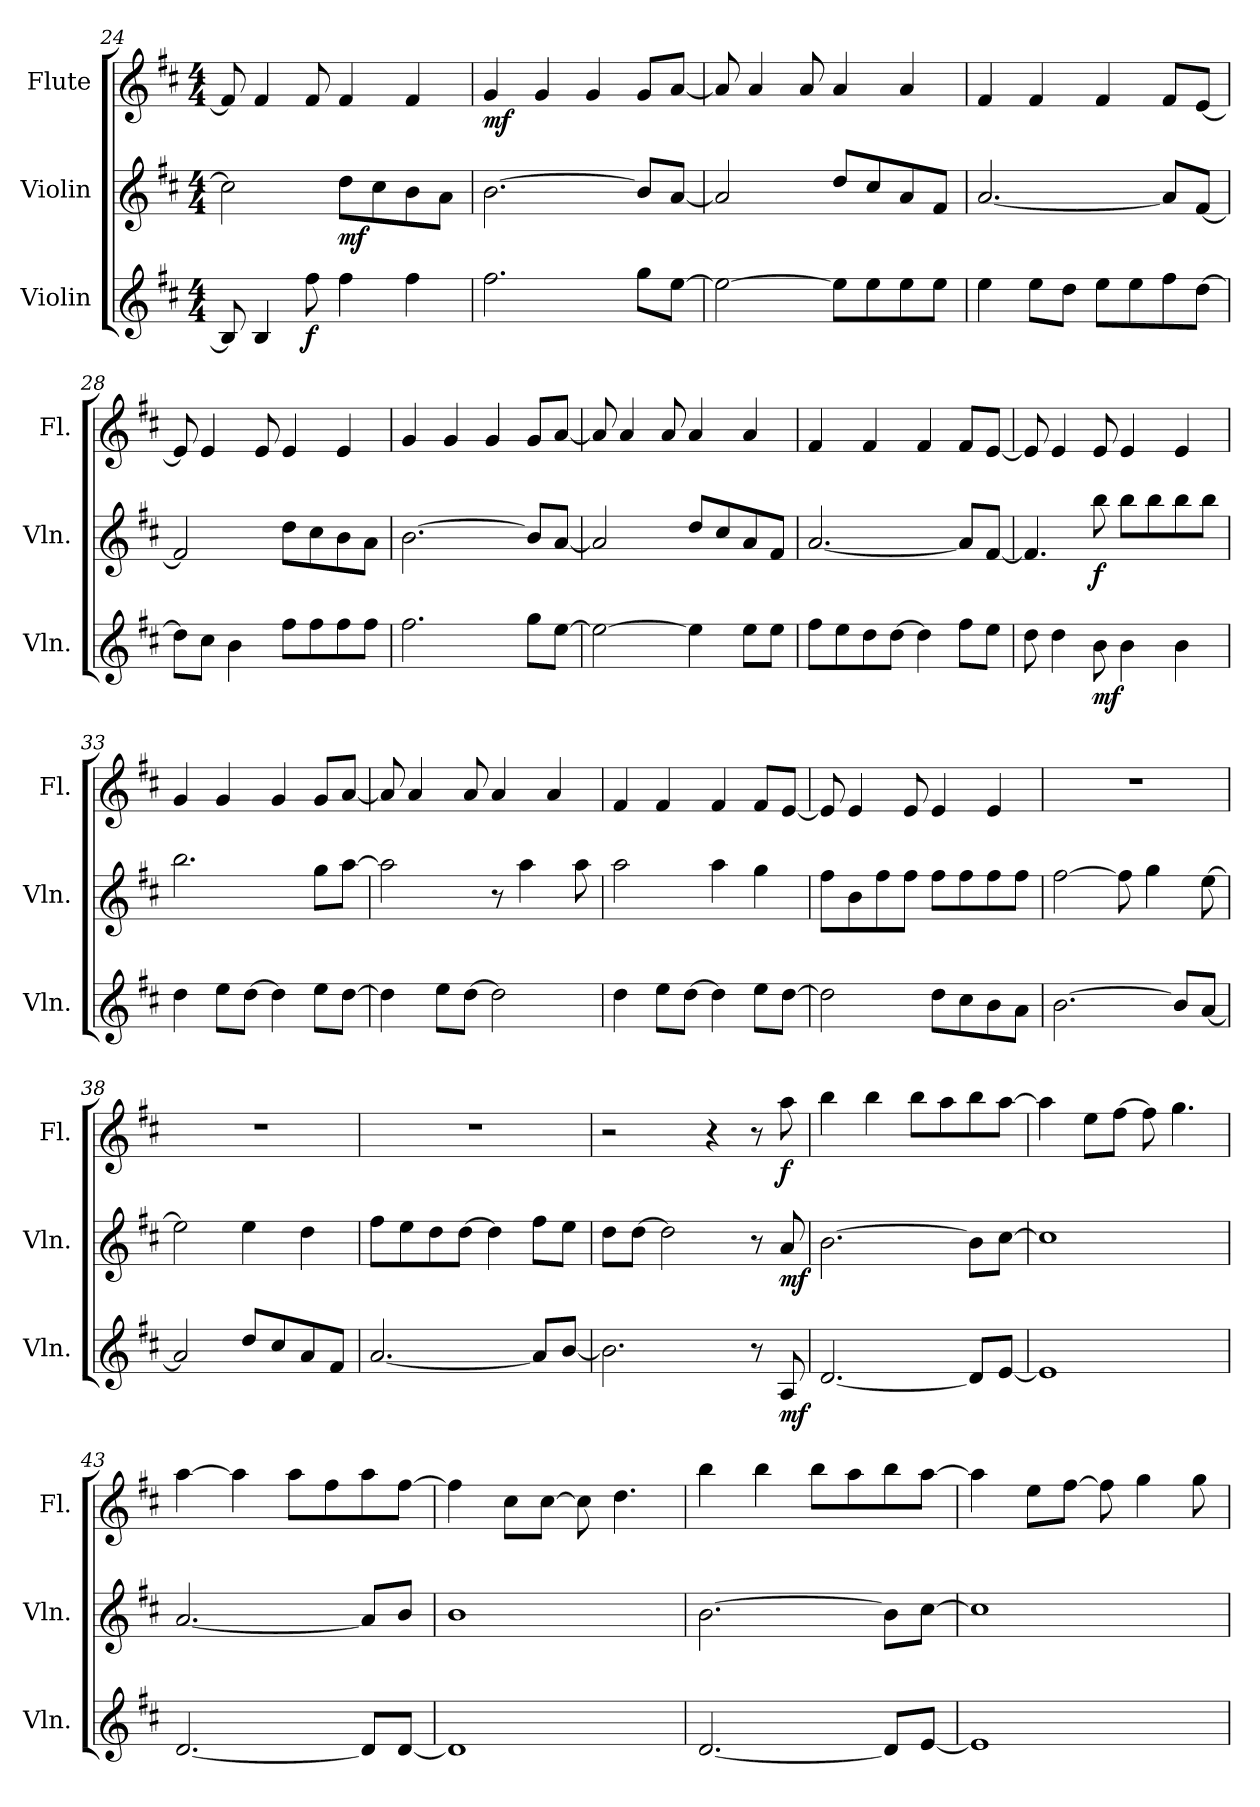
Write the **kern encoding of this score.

**kern	**dynam	**kern	**dynam	**kern	**dynam
*part3	*part3	*part2	*part2	*part1	*part1
*staff3	*staff3	*staff2	*staff2	*staff1	*staff1
*I"Violin	*	*I"Violin	*	*I"Flute	*
*I'Vln.	*	*I'Vln.	*	*I'Fl.	*
*clefG2	*	*clefG2	*	*clefG2	*
*k[f#c#]	*	*k[f#c#]	*	*k[f#c#]	*
*M4/4	*	*M4/4	*	*M4/4	*
=24	=24	=24	=24	=24	=24
8B/]	.	2cc#\]	.	8f#/]	.
4B/	.	.	.	4f#/	.
!	!LO:DY:b	!	!	!	!
8ff#\	f	.	.	8f#/	.
!	!	!	!LO:DY:b	!	!
4ff#\	.	8dd\L	mf	4f#/	.
.	.	8cc#\	.	.	.
4ff#\	.	8b\	.	4f#/	.
.	.	8a\J	.	.	.
=25	=25	=25	=25	=25	=25
!	!	!	!	!	!LO:DY:b
2.ff#\	.	[2.b\	.	4g/	mf
.	.	.	.	4g/	.
.	.	.	.	4g/	.
8gg\L	.	8b/L]	.	8g/L	.
[8ee\J	.	[8a/J	.	[8a/J	.
!!LO:LB:g=z
=26	=26	=26	=26	=26	=26
2ee\_	.	2a/]	.	8a/]	.
.	.	.	.	4a/	.
.	.	.	.	8a/	.
8ee\L]	.	8dd/L	.	4a/	.
8ee\	.	8cc#/	.	.	.
8ee\	.	8a/	.	4a/	.
8ee\J	.	8f#/J	.	.	.
=27	=27	=27	=27	=27	=27
4ee\	.	[2.a/	.	4f#/	.
8ee\L	.	.	.	4f#/	.
8dd\J	.	.	.	.	.
8ee\L	.	.	.	4f#/	.
8ee\	.	.	.	.	.
8ff#\	.	8a/L]	.	8f#/L	.
[8dd\J	.	[8f#/J	.	[8e/J	.
=28	=28	=28	=28	=28	=28
8dd\L]	.	2f#/]	.	8e/]	.
8cc#\J	.	.	.	4e/	.
4b\	.	.	.	.	.
.	.	.	.	8e/	.
8ff#\L	.	8dd\L	.	4e/	.
8ff#\	.	8cc#\	.	.	.
8ff#\	.	8b\	.	4e/	.
8ff#\J	.	8a\J	.	.	.
=29	=29	=29	=29	=29	=29
2.ff#\	.	[2.b\	.	4g/	.
.	.	.	.	4g/	.
.	.	.	.	4g/	.
8gg\L	.	8b/L]	.	8g/L	.
[8ee\J	.	[8a/J	.	[8a/J	.
=30	=30	=30	=30	=30	=30
2ee\_	.	2a/]	.	8a/]	.
.	.	.	.	4a/	.
.	.	.	.	8a/	.
4ee\]	.	8dd/L	.	4a/	.
.	.	8cc#/	.	.	.
8ee\L	.	8a/	.	4a/	.
8ee\J	.	8f#/J	.	.	.
!!LO:LB:g=z
=31	=31	=31	=31	=31	=31
8ff#\L	.	[2.a/	.	4f#/	.
8ee\	.	.	.	.	.
8dd\	.	.	.	4f#/	.
[8dd\J	.	.	.	.	.
4dd\]	.	.	.	4f#/	.
8ff#\L	.	8a/L]	.	8f#/L	.
8ee\J	.	[8f#/J	.	[8e/J	.
=32	=32	=32	=32	=32	=32
8dd\	.	4.f#/]	.	8e/]	.
4dd\	.	.	.	4e/	.
!	!LO:DY:b	!	!LO:DY:b	!	!
8b\	mf	8bb\	f	8e/	.
4b\	.	8bb\L	.	4e/	.
.	.	8bb\	.	.	.
4b\	.	8bb\	.	4e/	.
.	.	8bb\J	.	.	.
=33	=33	=33	=33	=33	=33
4dd\	.	2.bb\	.	4g/	.
8ee\L	.	.	.	4g/	.
[8dd\J	.	.	.	.	.
4dd\]	.	.	.	4g/	.
8ee\L	.	8gg\L	.	8g/L	.
[8dd\J	.	[8aa\J	.	[8a/J	.
=34	=34	=34	=34	=34	=34
4dd\]	.	2aa\]	.	8a/]	.
.	.	.	.	4a/	.
8ee\L	.	.	.	.	.
[8dd\J	.	.	.	8a/	.
2dd\]	.	8r	.	4a/	.
.	.	4aa\	.	.	.
.	.	.	.	4a/	.
.	.	8aa\	.	.	.
=35	=35	=35	=35	=35	=35
4dd\	.	2aa\	.	4f#/	.
8ee\L	.	.	.	4f#/	.
[8dd\J	.	.	.	.	.
4dd\]	.	4aa\	.	4f#/	.
8ee\L	.	4gg\	.	8f#/L	.
[8dd\J	.	.	.	[8e/J	.
!!LO:PB:g=z
=36	=36	=36	=36	=36	=36
2dd\]	.	8ff#\L	.	8e/]	.
.	.	8b\	.	4e/	.
.	.	8ff#\	.	.	.
.	.	8ff#\J	.	8e/	.
8dd\L	.	8ff#\L	.	4e/	.
8cc#\	.	8ff#\	.	.	.
8b\	.	8ff#\	.	4e/	.
8a\J	.	8ff#\J	.	.	.
=37	=37	=37	=37	=37	=37
[2.b\	.	[2ff#\	.	1r	.
.	.	8ff#\]	.	.	.
.	.	4gg\	.	.	.
8b/L]	.	.	.	.	.
[8a/J	.	[8ee\	.	.	.
=38	=38	=38	=38	=38	=38
2a/]	.	2ee\]	.	1r	.
8dd/L	.	4ee\	.	.	.
8cc#/	.	.	.	.	.
8a/	.	4dd\	.	.	.
8f#/J	.	.	.	.	.
=39	=39	=39	=39	=39	=39
[2.a/	.	8ff#\L	.	1r	.
.	.	8ee\	.	.	.
.	.	8dd\	.	.	.
.	.	[8dd\J	.	.	.
.	.	4dd\]	.	.	.
8a/L]	.	8ff#\L	.	.	.
[8b/J	.	8ee\J	.	.	.
=40	=40	=40	=40	=40	=40
2.b\]	.	8dd\L	.	2r	.
.	.	[8dd\J	.	.	.
.	.	2dd\]	.	.	.
.	.	.	.	4r	.
8r	.	8r	.	8r	.
!	!LO:DY:b	!	!LO:DY:b	!	!LO:DY:b
8A/	mf	8a/	mf	8aa\	f
=41	=41	=41	=41	=41	=41
[2.d/	.	[2.b\	.	4bb\	.
.	.	.	.	4bb\	.
.	.	.	.	8bb\L	.
.	.	.	.	8aa\	.
8d/L]	.	8b\L]	.	8bb\	.
[8e/J	.	[8cc#\J	.	[8aa\J	.
!!LO:LB:g=z
=42	=42	=42	=42	=42	=42
1e]	.	1cc#]	.	4aa\]	.
.	.	.	.	8ee\L	.
.	.	.	.	[8ff#\J	.
.	.	.	.	8ff#\]	.
.	.	.	.	4.gg\	.
=43	=43	=43	=43	=43	=43
[2.d/	.	[2.a/	.	[4aa\	.
.	.	.	.	4aa\]	.
.	.	.	.	8aa\L	.
.	.	.	.	8ff#\	.
8d/L]	.	8a/L]	.	8aa\	.
[8d/J	.	8b/J	.	[8ff#\J	.
=44	=44	=44	=44	=44	=44
1d]	.	1b	.	4ff#\]	.
.	.	.	.	8cc#\L	.
.	.	.	.	[8cc#\J	.
.	.	.	.	8cc#\]	.
.	.	.	.	4.dd\	.
=45	=45	=45	=45	=45	=45
[2.d/	.	[2.b\	.	4bb\	.
.	.	.	.	4bb\	.
.	.	.	.	8bb\L	.
.	.	.	.	8aa\	.
8d/L]	.	8b\L]	.	8bb\	.
[8e/J	.	[8cc#\J	.	[8aa\J	.
=46	=46	=46	=46	=46	=46
1e]	.	1cc#]	.	4aa\]	.
.	.	.	.	8ee\L	.
.	.	.	.	[8ff#\J	.
.	.	.	.	8ff#\]	.
.	.	.	.	4gg\	.
.	.	.	.	8gg\	.
=	=	=	=	=	=
*-	*-	*-	*-	*-	*-
